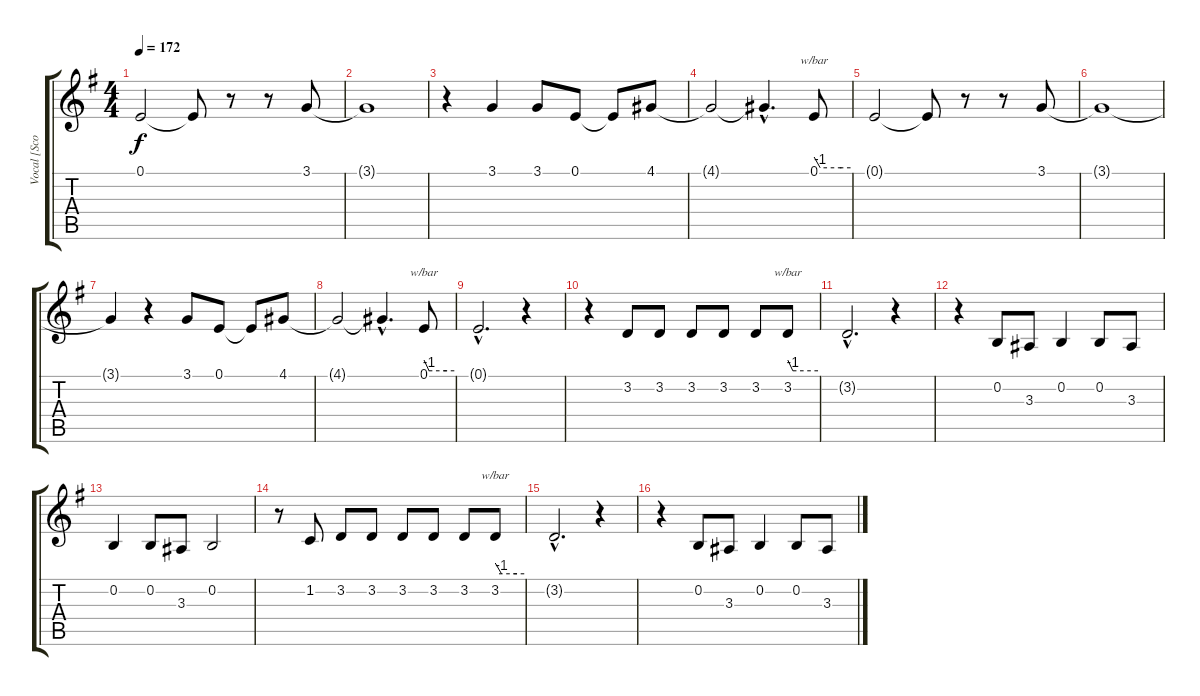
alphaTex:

\track ("Vocal [Scott]" "Vocal [Sco") {instrument lead2sawtooth}
\staff {score tabs}
\tuning (E4 B3 G3 D3 A2 E2) {hide}
\ts (4 4)
\tempo 172
\clef g2
\ks g
0.1{t}.2{dy f} 0.1{t}.8 r.8 r.8 3.1.8 |
3.1{t}.1 |
r.4 3.1.4 3.1.8 0.1.8 0.1{t}.8 4.1.8 |
4.1{t}.2 4.1{hac t}.4{d} 0.1.8{tbe (custom default 0 0 10 -4 45 -4 60 -4)} |
0.1{t}.2 0.1{t}.8 r.8 r.8 3.1.8 |
3.1{t}.1 |
3.1{t}.4 r.4 3.1.8 0.1.8 0.1{t}.8 4.1.8 |
4.1{t}.2 4.1{hac t}.4{d} 0.1.8{tbe (custom default 0 0 10 -4 45 -4 60 -4)} |
0.1{hac t}.2{d} r.4 |
r.4 3.2.8 3.2.8 3.2.8 3.2.8 3.2.8 3.2.8{tbe (custom default 0 0 10 -4 60 -4)} |
3.2{hac t}.2{d} r.4 |
r.4 0.2.8 3.3.8 0.2.4 0.2.8 3.3.8 |
0.2.4 0.2.8 3.3.8 0.2.2 |
r.8 1.2.8 3.2.8 3.2.8 3.2.8 3.2.8 3.2.8 3.2.8{tbe (custom default 0 0 13 -4 45 -4 60 -4)} |
3.2{hac t}.2{d} r.4 |
r.4 0.2.8 3.3.8 0.2.4 0.2.8 3.3.8
